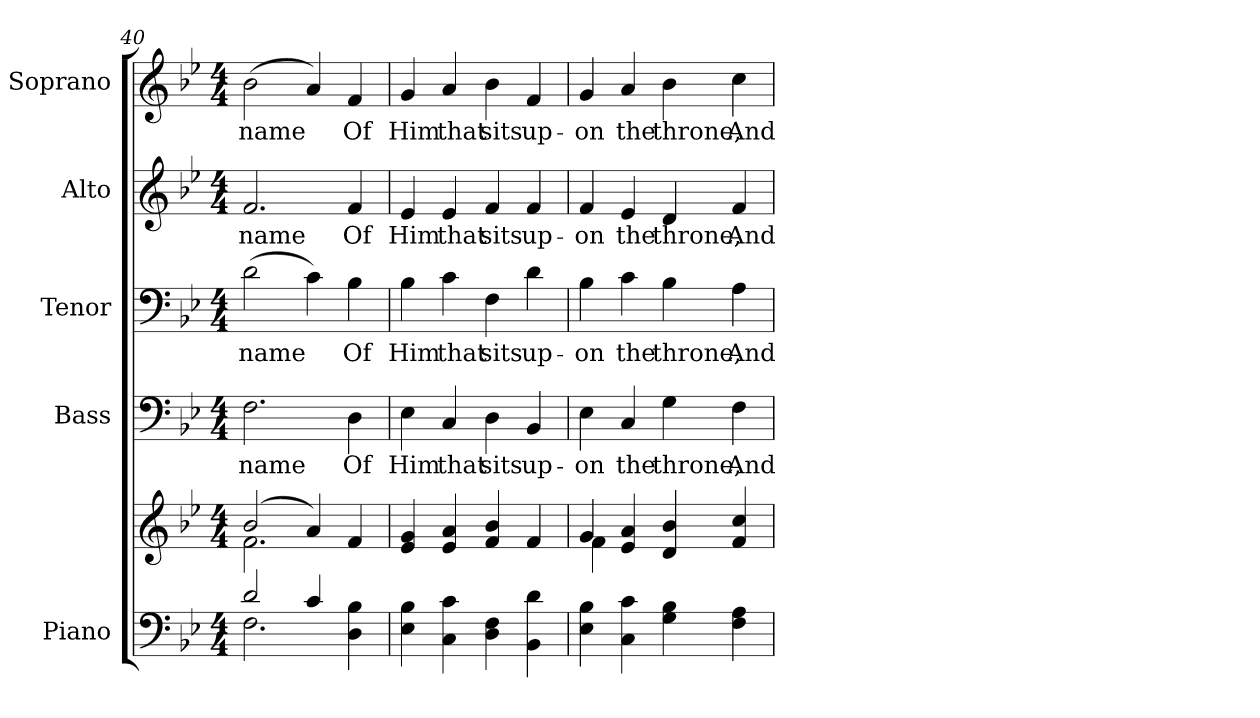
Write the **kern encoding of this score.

**kern	**kern	**kern	**text	**kern	**text	**kern	**text	**kern	**text
*part5	*part5	*part4	*part4	*part3	*part3	*part2	*part2	*part1	*part1
*staff6	*staff5	*staff4	*staff4	*staff3	*staff3	*staff2	*staff2	*staff1	*staff1
*I"Piano	*	*I"Bass	*	*I"Tenor	*	*I"Alto	*	*I"Soprano	*
*I'Pno.	*	*I'B.	*	*I'T.	*	*I'A.	*	*I'S.	*
*clefF4	*clefG2	*clefF4	*	*clefF4	*	*clefG2	*	*clefG2	*
*k[b-e-]	*k[b-e-]	*k[b-e-]	*	*k[b-e-]	*	*k[b-e-]	*	*k[b-e-]	*
*B-:	*B-:	*B-:	*	*B-:	*	*B-:	*	*B-:	*
*M4/4	*M4/4	*M4/4	*	*M4/4	*	*M4/4	*	*M4/4	*
=40	=40	=40	=40	=40	=40	=40	=40	=40	=40
*^	*^	*	*	*	*	*	*	*	*
!	!	!	!	!	!LO:LY:b:color=#000000	!	!	!	!	!	!
!	!	!	!	!	!	!	!LO:LY:b:color=#000000	!	!	!	!
!	!	!	!	!	!	!	!	!	!LO:LY:b:color=#000000	!	!
!	!	!	!	!	!	!	!	!	!	!	!LO:LY:b:color=#000000
2di/	2.Fi\	(2b-i/	2.fi\	2.Fi\	name	(2di\	name	2.fi/	name	(2b-i\	name
4ci/	.	4ai/)	.	.	.	4ci\)	.	.	.	4ai/)	.
!	!	!	!	!	!LO:LY:b:color=#000000	!	!	!	!	!	!
!	!	!	!	!	!	!	!LO:LY:b:color=#000000	!	!	!	!
!	!	!	!	!	!	!	!	!	!LO:LY:b:color=#000000	!	!
!	!	!	!	!	!	!	!	!	!	!	!LO:LY:b:color=#000000
4Di\ 4B-i	4ryy	4fi/	4ryy	4Di\	Of	4B-i\	Of	4fi/	Of	4fi/	Of
*v	*v	*	*	*	*	*	*	*	*	*	*
*	*v	*v	*	*	*	*	*	*	*	*
!!LO:PB:g=z
=41	=41	=41	=41	=41	=41	=41	=41	=41	=41
*^	*^	*	*	*	*	*	*	*	*
!	!	!	!	!	!LO:LY:b:color=#000000	!	!	!	!	!	!
*v	*v	*	*	*	*	*	*	*	*	*	*
*	*v	*v	*	*	*	*	*	*	*	*
*^	*^	*	*	*	*	*	*	*	*
!	!	!	!	!	!	!	!LO:LY:b:color=#000000	!	!	!	!
*v	*v	*	*	*	*	*	*	*	*	*	*
*	*v	*v	*	*	*	*	*	*	*	*
*^	*^	*	*	*	*	*	*	*	*
!	!	!	!	!	!	!	!	!	!LO:LY:b:color=#000000	!	!
*v	*v	*	*	*	*	*	*	*	*	*	*
*	*v	*v	*	*	*	*	*	*	*	*
*^	*^	*	*	*	*	*	*	*	*
!	!	!	!	!	!	!	!	!	!	!	!LO:LY:b:color=#000000
*v	*v	*	*	*	*	*	*	*	*	*	*
*	*v	*v	*	*	*	*	*	*	*	*
4E-i\ 4B-i	4e-i/ 4gi	4E-i\	Him	4B-i\	Him	4e-i/	Him	4gi/	Him
!	!	!	!LO:LY:b:color=#000000	!	!	!	!	!	!
!	!	!	!	!	!LO:LY:b:color=#000000	!	!	!	!
!	!	!	!	!	!	!	!LO:LY:b:color=#000000	!	!
!	!	!	!	!	!	!	!	!	!LO:LY:b:color=#000000
4Ci\ 4ci	4e-i/ 4ai	4Ci/	that	4ci\	that	4e-i/	that	4ai/	that
!	!	!	!LO:LY:b:color=#000000	!	!	!	!	!	!
!	!	!	!	!	!LO:LY:b:color=#000000	!	!	!	!
!	!	!	!	!	!	!	!LO:LY:b:color=#000000	!	!
!	!	!	!	!	!	!	!	!	!LO:LY:b:color=#000000
4Di\ 4Fi	4fi/ 4b-i	4Di\	sits	4Fi\	sits	4fi/	sits	4b-i\	sits
!	!	!	!LO:LY:b:color=#000000	!	!	!	!	!	!
!	!	!	!	!	!LO:LY:b:color=#000000	!	!	!	!
!	!	!	!	!	!	!	!LO:LY:b:color=#000000	!	!
!	!	!	!	!	!	!	!	!	!LO:LY:b:color=#000000
4BB-i\ 4di	4fi/	4BB-i/	up-	4di\	up-	4fi/	up-	4fi/	up-
=42	=42	=42	=42	=42	=42	=42	=42	=42	=42
*	*^	*	*	*	*	*	*	*	*
!	!	!	!	!LO:LY:b:color=#000000	!	!	!	!	!	!
!	!	!	!	!	!	!LO:LY:b:color=#000000	!	!	!	!
!	!	!	!	!	!	!	!	!LO:LY:b:color=#000000	!	!
!	!	!	!	!	!	!	!	!	!	!LO:LY:b:color=#000000
4E-i\ 4B-i	4gi/	4fi\	4E-i\	-on	4B-i\	-on	4fi/	-on	4gi/	-on
!	!	!	!	!LO:LY:b:color=#000000	!	!	!	!	!	!
!	!	!	!	!	!	!LO:LY:b:color=#000000	!	!	!	!
!	!	!	!	!	!	!	!	!LO:LY:b:color=#000000	!	!
!	!	!	!	!	!	!	!	!	!	!LO:LY:b:color=#000000
4Ci\ 4ci	4e-i/ 4ai	4ryy	4Ci/	the	4ci\	the	4e-i/	the	4ai/	the
!	!	!	!	!LO:LY:b:color=#000000	!	!	!	!	!	!
!	!	!	!	!	!	!LO:LY:b:color=#000000	!	!	!	!
!	!	!	!	!	!	!	!	!LO:LY:b:color=#000000	!	!
!	!	!	!	!	!	!	!	!	!	!LO:LY:b:color=#000000
4Gi\ 4B-i	4di/ 4b-i	2ryy	4Gi\	throne,	4B-i\	throne,	4di/	throne,	4b-i\	throne,
!	!	!	!	!LO:LY:b:color=#000000	!	!	!	!	!	!
!	!	!	!	!	!	!LO:LY:b:color=#000000	!	!	!	!
!	!	!	!	!	!	!	!	!LO:LY:b:color=#000000	!	!
!	!	!	!	!	!	!	!	!	!	!LO:LY:b:color=#000000
4Fi\ 4Ai	4fi/ 4cci	.	4Fi\	And	4Ai\	And	4fi/	And	4cci\	And
*	*v	*v	*	*	*	*	*	*	*	*
=	=	=	=	=	=	=	=	=	=
*-	*-	*-	*-	*-	*-	*-	*-	*-	*-
